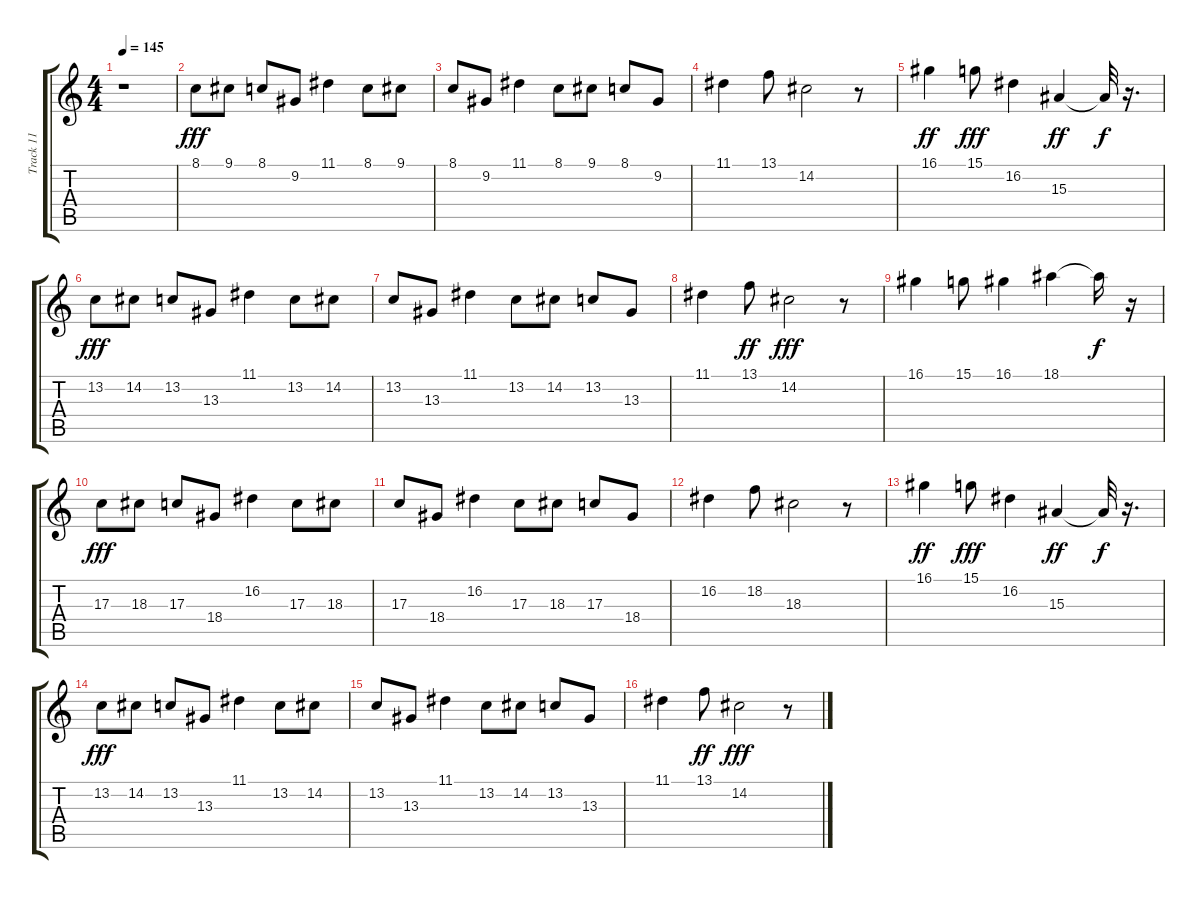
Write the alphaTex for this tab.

\track ("Track 11" "Track 11") {instrument lead1square}
\staff {score tabs}
\tuning (E4 B3 G3 D3 A2 E2) {hide}
\ts (4 4)
\tempo 145
\clef g2
\ks c
r.1{dy f} |
8.1.8{dy fff} 9.1.8 8.1.8 9.2.8 11.1.4 8.1.8 9.1.8 |
8.1.8 9.2.8 11.1.4 8.1.8 9.1.8 8.1.8 9.2.8 |
11.1.4 13.1.8 14.2.2 r.8 |
16.1.4{dy ff} 15.1.8{dy fff} 16.2.4 15.3.4{dy ff} 15.3{t}.32{dy f} r.16{d} |
13.2.8{dy fff} 14.2.8 13.2.8 13.3.8 11.1.4 13.2.8 14.2.8 |
13.2.8 13.3.8 11.1.4 13.2.8 14.2.8 13.2.8 13.3.8 |
11.1.4 13.1.8{dy ff} 14.2.2{dy fff} r.8 |
16.1.4 15.1.8 16.1.4 18.1.4 18.1{t}.16{dy f} r.16 |
17.3.8{dy fff} 18.3.8 17.3.8 18.4.8 16.2.4 17.3.8 18.3.8 |
17.3.8 18.4.8 16.2.4 17.3.8 18.3.8 17.3.8 18.4.8 |
16.2.4 18.2.8 18.3.2 r.8 |
16.1.4{dy ff} 15.1.8{dy fff} 16.2.4 15.3.4{dy ff} 15.3{t}.32{dy f} r.16{d} |
13.2.8{dy fff} 14.2.8 13.2.8 13.3.8 11.1.4 13.2.8 14.2.8 |
13.2.8 13.3.8 11.1.4 13.2.8 14.2.8 13.2.8 13.3.8 |
11.1.4 13.1.8{dy ff} 14.2.2{dy fff} r.8
